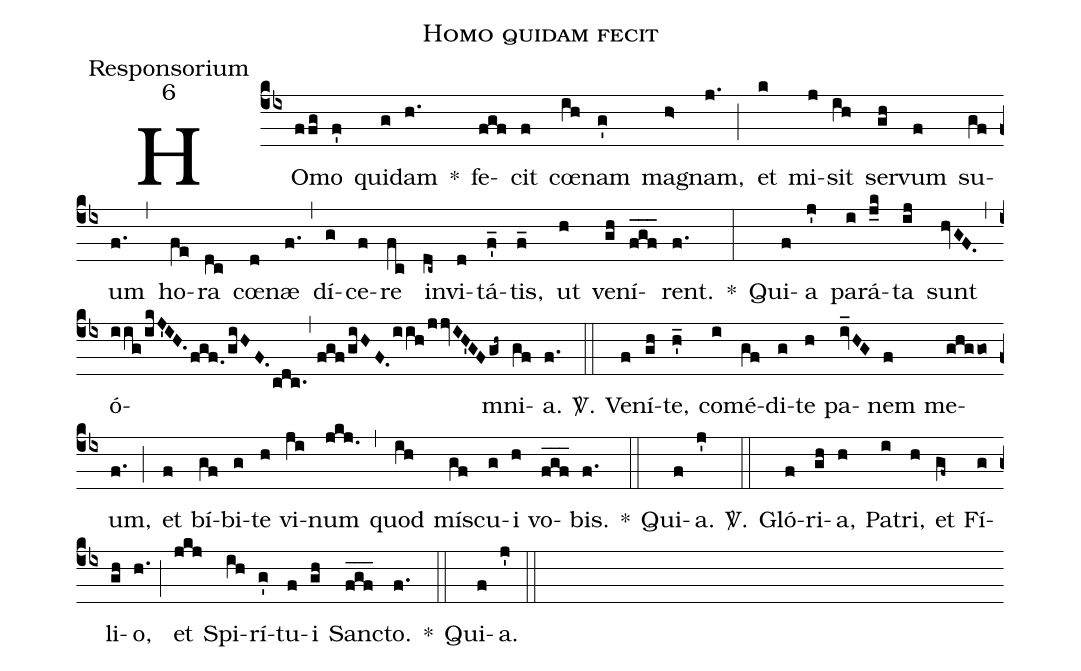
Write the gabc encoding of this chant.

name:Homo quidam fecit;
office-part:Responsorium;
mode:6;
%%
(cb4)
HO(ffg)mo(f') qui(g)dam(h.) *()
fe(fgf)cit(f) cœ(ih)nam(g') mag(h>)nam,(j.) (;)
et(k) mi(j)sit(ih) ser(gh)vum(f) su(gf)um(f.) (,)
ho(fe)ra(dc) cœ(d)næ(f.) (,)
dí(g)ce(f)re(fc) in(dc~)vi(d)tá(f'_)tis,(f_) ut(h) ve(gh)ní(fgf___)rent.(f.) *(:)
Qui(f)a(j') pa(i)rá(j_k)ta(ij) sunt(hvGF.) (,)
ó(iig/ikJ'IH./fgf./giHF./cdc.,fgf/giHF./iih/jjvIH'GFgh~)mni(gf)a.(f.) <sp>V/</sp>.(::)
Ve(f)ní(gh)te,(h'_) co(i)mé(gf)di(g)te(h) pa(iv_HG)nem(f) me(ghggo)um,(f.) (;)
et(f) bí(gf)bi(g)te(h) vi(ji)num(jkj.) (,)
quod(ih) mís(gf)cu(g)i(h) vo(fgf___)bis.(f.) *(::)
Qui(f)a.(j') <sp>V/</sp>.(::)
Gló(f)ri(gh)a,(h) Pa(i)tri,(h) et(gf~) Fí(g)li(gh)o,(h.) (;)
et(jkj) Spi(ih)rí(g')tu(f)i(gh) San(fgf___)cto.(f.) *(::)
Qui(f)a.(j') (::)
